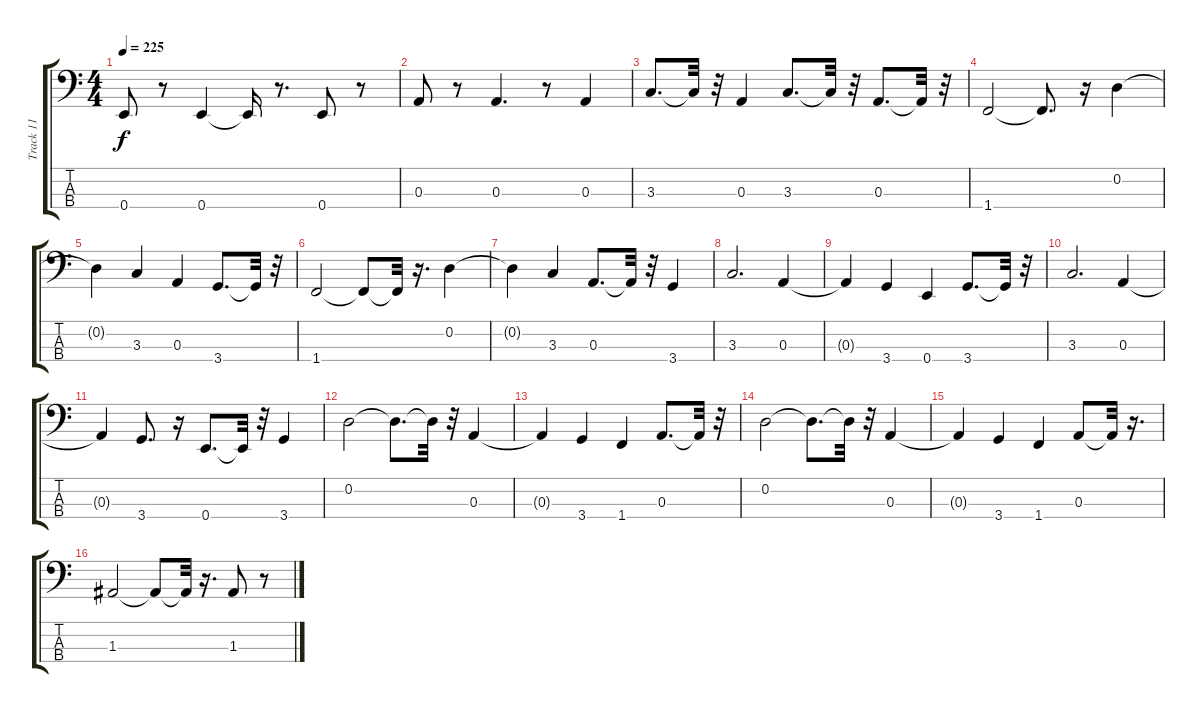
\track ("Track 11" "Track 11") {instrument electricbassfinger}
\staff {score tabs}
\tuning (G2 D2 A1 E1) {hide}
\ts (4 4)
\tempo 225
\clef f4
\ks c
0.4.8{dy f} r.8 0.4.4 0.4{t}.16 r.8{d} 0.4.8 r.8 |
0.3.8 r.8 0.3.4{d} r.8 0.3.4 |
3.3.8{d} 3.3{t}.32 r.32 0.3.4 3.3.8{d} 3.3{t}.32 r.32 0.3.8{d} 0.3{t}.32 r.32 |
1.4.2 1.4{t}.8{d} r.16 0.2.4 |
0.2{t}.4 3.3.4 0.3.4 3.4.8{d} 3.4{t}.32 r.32 |
1.4.2 1.4{t}.8 1.4{t}.32 r.16{d} 0.2.4 |
0.2{t}.4 3.3.4 0.3.8{d} 0.3{t}.32 r.32 3.4.4 |
3.3.2{d} 0.3.4 |
0.3{t}.4 3.4.4 0.4.4 3.4.8{d} 3.4{t}.32 r.32 |
3.3.2{d} 0.3.4 |
0.3{t}.4 3.4.8{d} r.16 0.4.8{d} 0.4{t}.32 r.32 3.4.4 |
0.2.2 0.2{t}.8{d} 0.2{t}.32 r.32 0.3.4 |
0.3{t}.4 3.4.4 1.4.4 0.3.8{d} 0.3{t}.32 r.32 |
0.2.2 0.2{t}.8{d} 0.2{t}.32 r.32 0.3.4 |
0.3{t}.4 3.4.4 1.4.4 0.3.8 0.3{t}.32 r.16{d} |
1.3.2 1.3{t}.8 1.3{t}.32 r.16{d} 1.3.8 r.8
